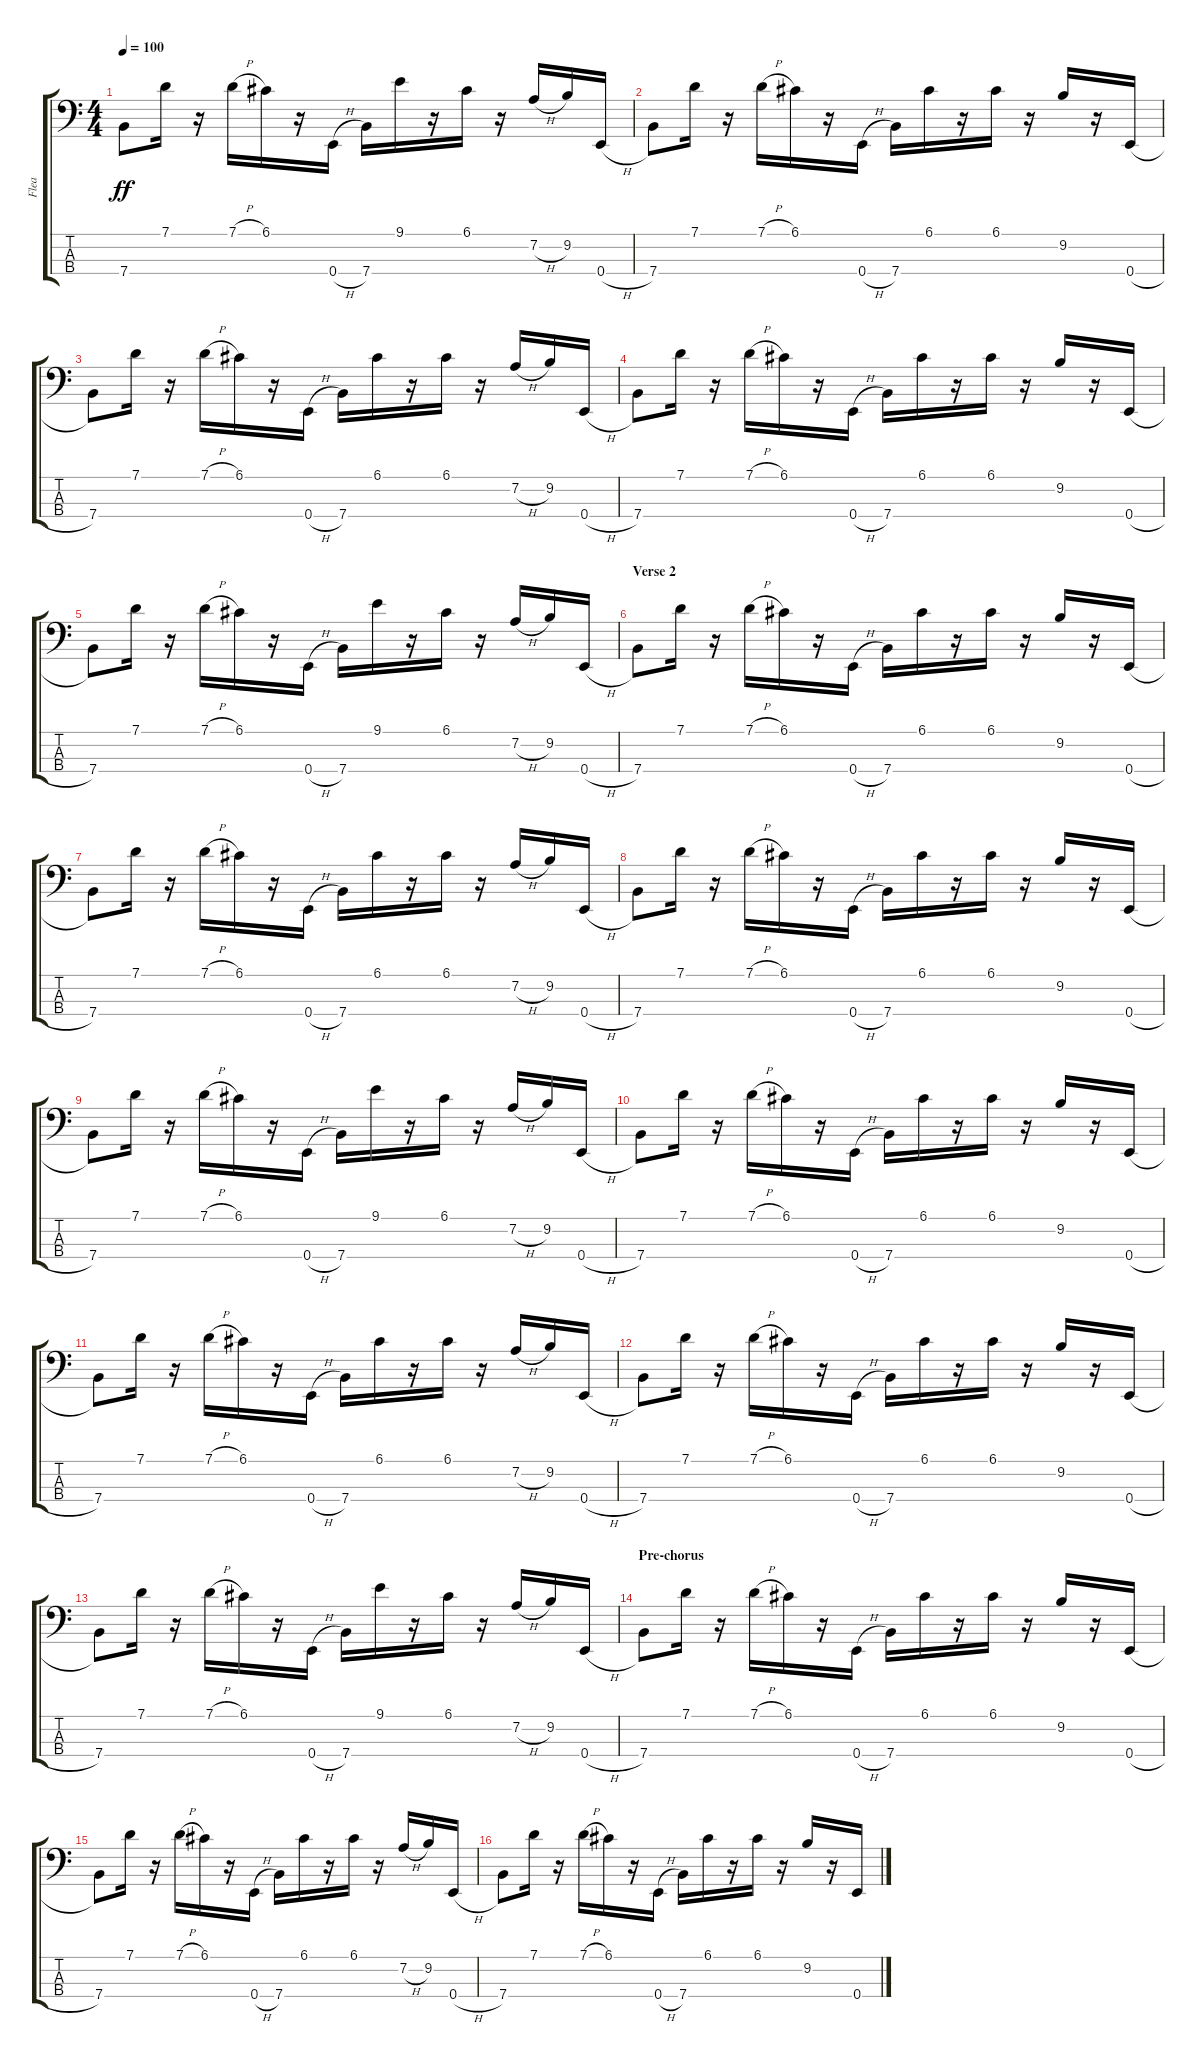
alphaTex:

\track ("Flea" "Flea") {instrument electricbassfinger}
\staff {score tabs}
\tuning (G2 D2 A1 E1) {hide}
\ts (4 4)
\tempo 100
\clef f4
\ks c
7.4.8{dy ff} 7.1.16 r.16 7.1{h}.16 6.1.16 r.16 0.4{h}.16 7.4.16 9.1.16 r.16 6.1.16 r.16 7.2{h}.16 9.2.16 0.4{h}.16 |
7.4.8 7.1.16 r.16 7.1{h}.16 6.1.16 r.16 0.4{h}.16 7.4.16 6.1.16 r.16 6.1.16 r.16 9.2.16 r.16 0.4{h}.16 |
7.4.8 7.1.16 r.16 7.1{h}.16 6.1.16 r.16 0.4{h}.16 7.4.16 6.1.16 r.16 6.1.16 r.16 7.2{h}.16 9.2.16 0.4{h}.16 |
7.4.8 7.1.16 r.16 7.1{h}.16 6.1.16 r.16 0.4{h}.16 7.4.16 6.1.16 r.16 6.1.16 r.16 9.2.16 r.16 0.4{h}.16 |
7.4.8 7.1.16 r.16 7.1{h}.16 6.1.16 r.16 0.4{h}.16 7.4.16 9.1.16 r.16 6.1.16 r.16 7.2{h}.16 9.2.16 0.4{h}.16 |
\section ("" "Verse 2")
7.4.8 7.1.16 r.16 7.1{h}.16 6.1.16 r.16 0.4{h}.16 7.4.16 6.1.16 r.16 6.1.16 r.16 9.2.16 r.16 0.4{h}.16 |
7.4.8 7.1.16 r.16 7.1{h}.16 6.1.16 r.16 0.4{h}.16 7.4.16 6.1.16 r.16 6.1.16 r.16 7.2{h}.16 9.2.16 0.4{h}.16 |
7.4.8 7.1.16 r.16 7.1{h}.16 6.1.16 r.16 0.4{h}.16 7.4.16 6.1.16 r.16 6.1.16 r.16 9.2.16 r.16 0.4{h}.16 |
7.4.8 7.1.16 r.16 7.1{h}.16 6.1.16 r.16 0.4{h}.16 7.4.16 9.1.16 r.16 6.1.16 r.16 7.2{h}.16 9.2.16 0.4{h}.16 |
7.4.8 7.1.16 r.16 7.1{h}.16 6.1.16 r.16 0.4{h}.16 7.4.16 6.1.16 r.16 6.1.16 r.16 9.2.16 r.16 0.4{h}.16 |
7.4.8 7.1.16 r.16 7.1{h}.16 6.1.16 r.16 0.4{h}.16 7.4.16 6.1.16 r.16 6.1.16 r.16 7.2{h}.16 9.2.16 0.4{h}.16 |
7.4.8 7.1.16 r.16 7.1{h}.16 6.1.16 r.16 0.4{h}.16 7.4.16 6.1.16 r.16 6.1.16 r.16 9.2.16 r.16 0.4{h}.16 |
7.4.8 7.1.16 r.16 7.1{h}.16 6.1.16 r.16 0.4{h}.16 7.4.16 9.1.16 r.16 6.1.16 r.16 7.2{h}.16 9.2.16 0.4{h}.16 |
\section ("" "Pre-chorus")
7.4.8 7.1.16 r.16 7.1{h}.16 6.1.16 r.16 0.4{h}.16 7.4.16 6.1.16 r.16 6.1.16 r.16 9.2.16 r.16 0.4{h}.16 |
7.4.8 7.1.16 r.16 7.1{h}.16 6.1.16 r.16 0.4{h}.16 7.4.16 6.1.16 r.16 6.1.16 r.16 7.2{h}.16 9.2.16 0.4{h}.16 |
7.4.8 7.1.16 r.16 7.1{h}.16 6.1.16 r.16 0.4{h}.16 7.4.16 6.1.16 r.16 6.1.16 r.16 9.2.16 r.16 0.4{h}.16
